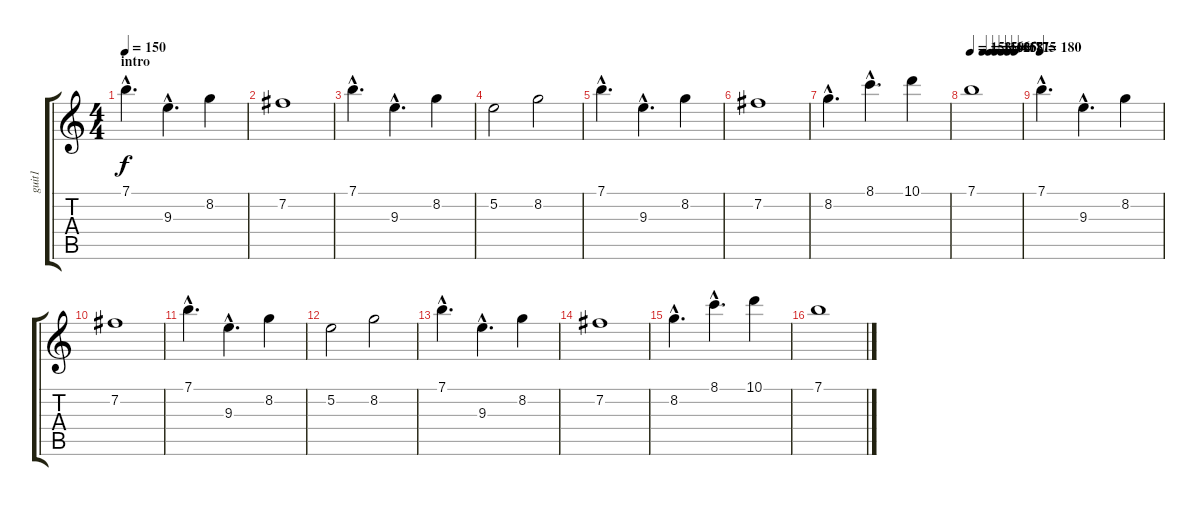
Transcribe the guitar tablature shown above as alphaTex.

\track ("guit1" "guit1") {instrument distortionguitar}
\staff {score tabs}
\tuning (E4 B3 G3 D3 A2 E2) {hide}
\ts (4 4)
\section ("" "intro")
\tempo 150
\clef g2
\ks c
7.1{hac}.4{d dy f instrument distortionguitar} 9.3{hac}.4{d} 8.2.4 |
7.2.1 |
7.1{hac}.4{d} 9.3{hac}.4{d} 8.2.4 |
5.2.2 8.2.2 |
7.1{hac}.4{d} 9.3{hac}.4{d} 8.2.4 |
7.2.1 |
8.2{hac}.4{d} 8.1{hac}.4{d} 10.1.4 |
\tempo 153
\tempo (159 0.25)
\tempo (162 0.375)
\tempo (165 0.5)
\tempo (168 0.625)
\tempo (171 0.75)
\tempo (175 0.875)
7.1.1 |
\tempo 180
7.1{hac}.4{d} 9.3{hac}.4{d} 8.2.4 |
7.2.1 |
7.1{hac}.4{d} 9.3{hac}.4{d} 8.2.4 |
5.2.2 8.2.2 |
7.1{hac}.4{d} 9.3{hac}.4{d} 8.2.4 |
7.2.1 |
8.2{hac}.4{d} 8.1{hac}.4{d} 10.1.4 |
7.1.1
